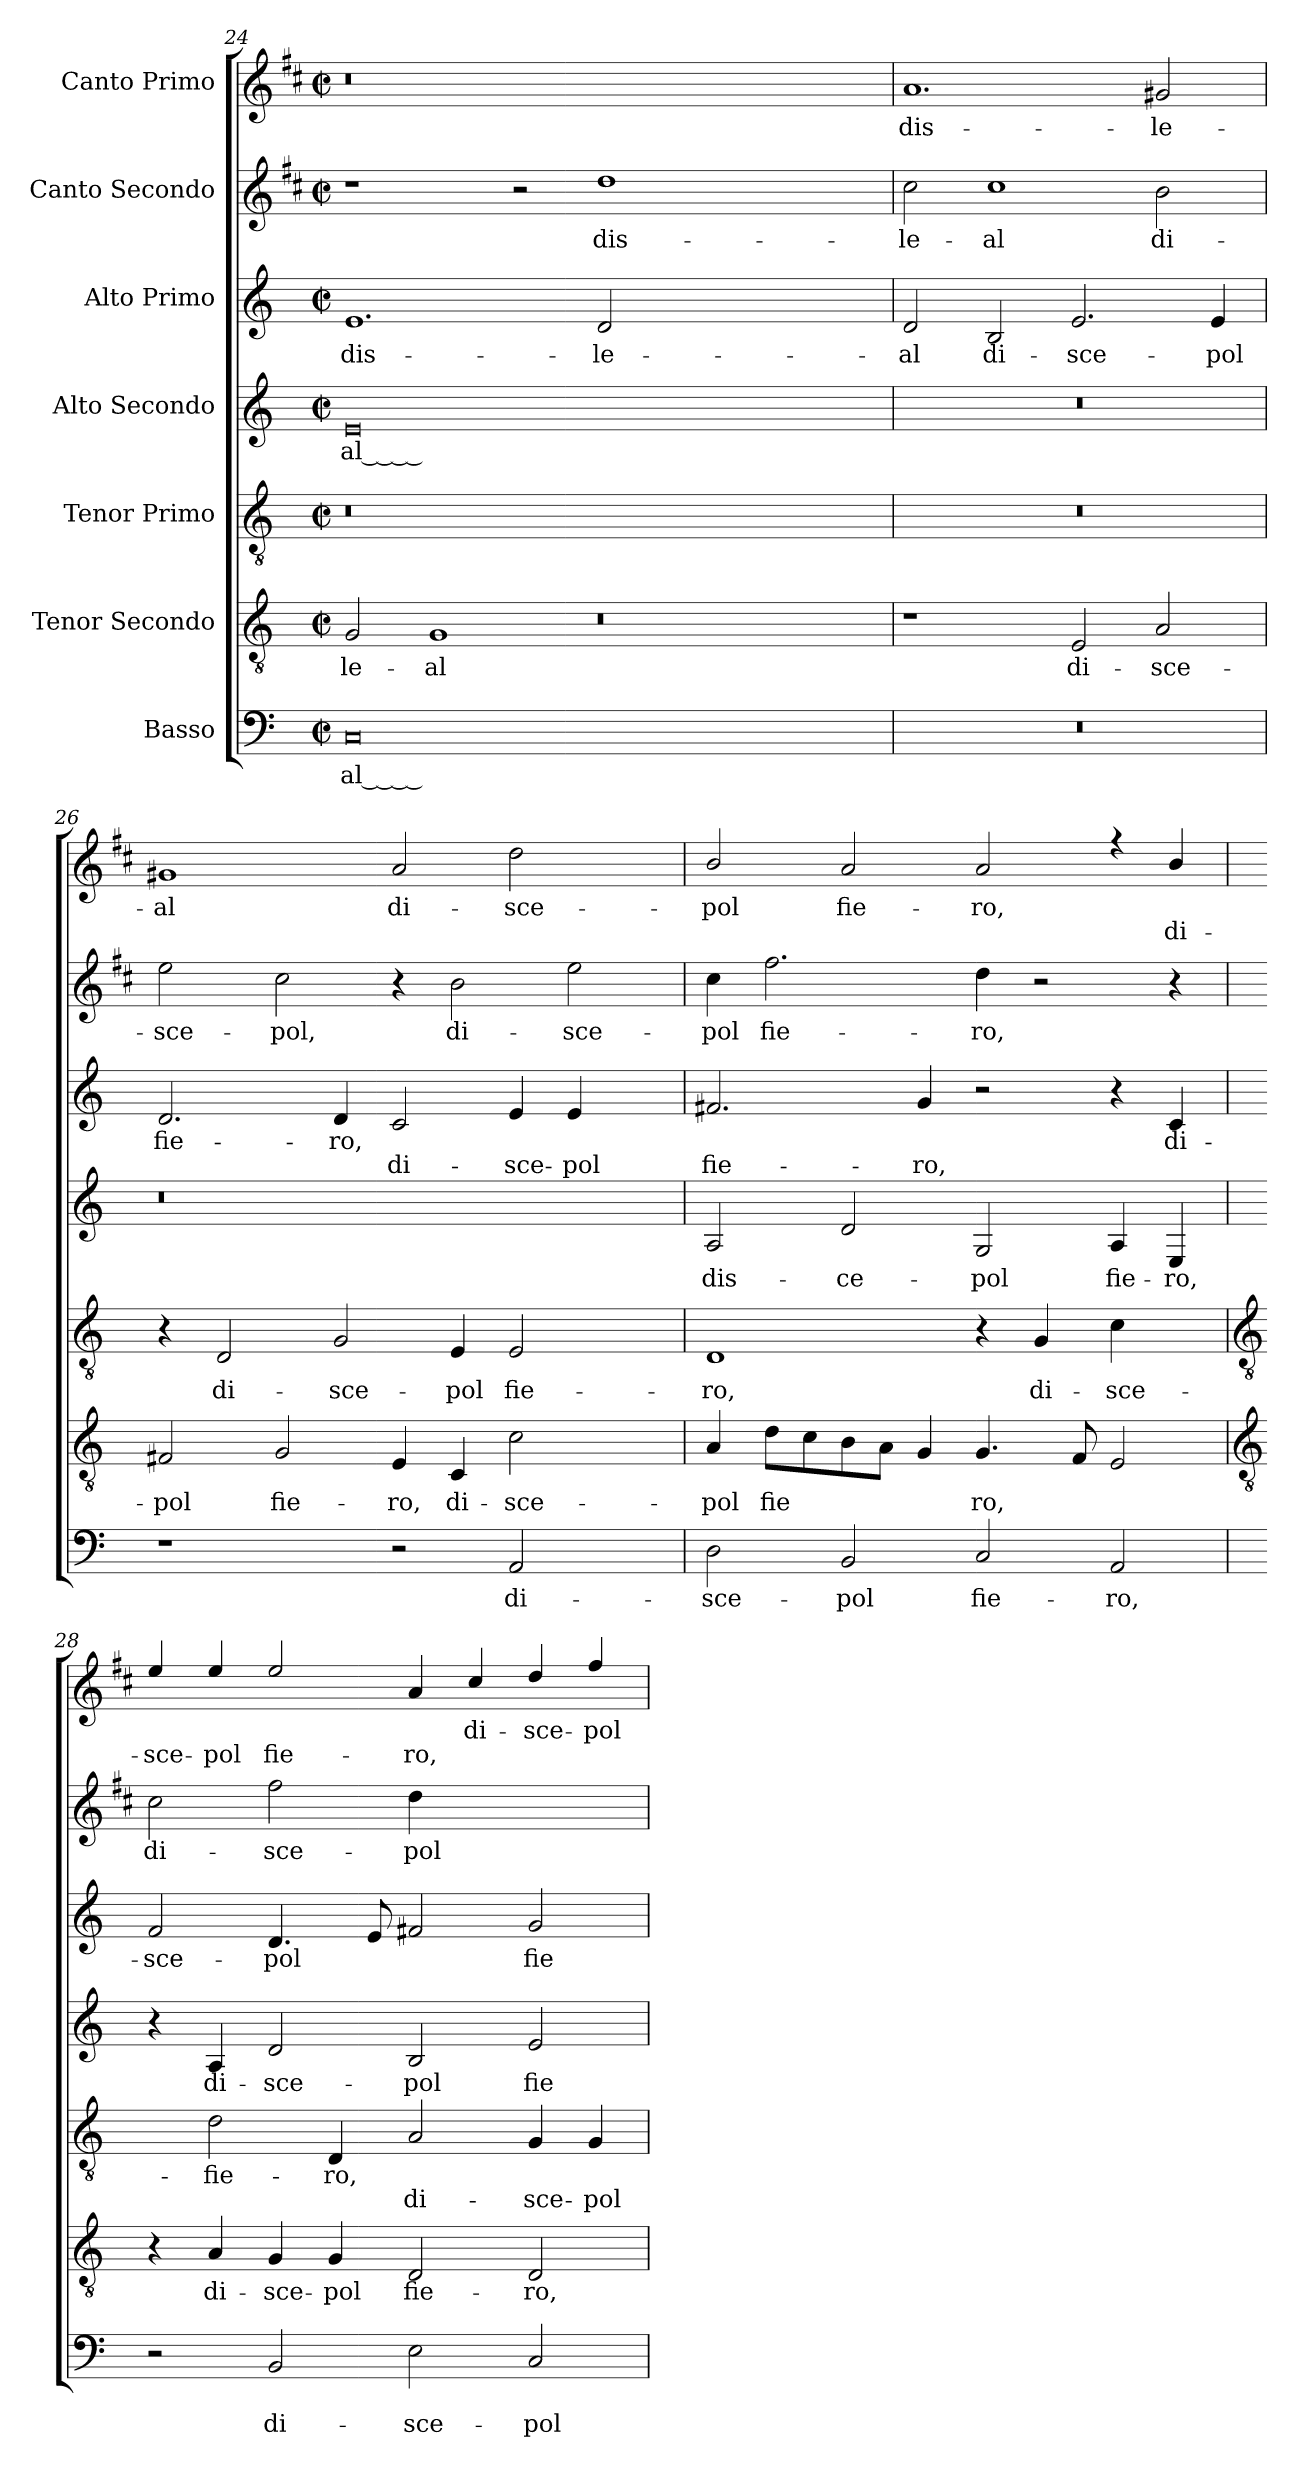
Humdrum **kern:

**kern	**text	**text	**kern	**text	**kern	**text	**text	**kern	**text	**kern	**text	**text	**kern	**text	**kern	**text	**text
*part7	*part7	*part7	*part6	*part6	*part5	*part5	*part5	*part4	*part4	*part3	*part3	*part3	*part2	*part2	*part1	*part1	*part1
*staff7	*staff7	*staff7	*staff6	*staff6	*staff5	*staff5	*staff5	*staff4	*staff4	*staff3	*staff3	*staff3	*staff2	*staff2	*staff1	*staff1	*staff1
*I"Basso	*	*	*I"Tenor Secondo	*	*I"Tenor Primo	*	*	*I"Alto Secondo	*	*I"Alto Primo	*	*	*I"Canto Secondo	*	*I"Canto Primo	*	*
*clefF4	*	*	*clefGv2	*	*clefGv2	*	*	*clefG2	*	*clefG2	*	*	*clefG2	*	*clefG2	*	*
*	*	*	*	*	*	*	*	*	*	*	*	*	*ITrd1c2	*	*ITrd1c2	*	*
*k[]	*	*	*k[]	*	*k[]	*	*	*k[]	*	*k[]	*	*	*k[]	*	*k[]	*	*
*C:	*	*	*C:	*	*C:	*	*	*C:	*	*C:	*	*	*C:	*	*C:	*	*
*M4/2	*	*	*M4/2	*	*M4/2	*	*	*M4/2	*	*M4/2	*	*	*M4/2	*	*M4/2	*	*
*met(c|)	*	*	*met(c|)	*	*met(c|)	*	*	*met(c|)	*	*met(c|)	*	*	*met(c|)	*	*met(c|)	*	*
=24A	=24A	=24A	=24A	=24A	=24A	=24A	=24A	=24A	=24A	=24A	=24A	=24A	=24A	=24A	=24A	=24A	=24A
!	!LO:LY:b	!	!	!LO:LY:b	!	!	!	!	!LO:LY:b	!	!LO:LY:b	!	!	!	!	!	!
*	*	*	*	*	*	*	*	*	*	*	*	*	*	*	*^	*	*
0C	-al_____	.	2G	-le-	0r	.	.	0e	-al_____	1.e	dis-	.	1r	.	0r	1ryy	.	.
!	!	!	!	!LO:LY:b	!	!	!	!	!	!	!	!	!	!	!	!	!	!
.	.	.	1G	-al	.	.	.	.	.	.	.	.	.	.	.	.	.	.
.	.	.	.	.	.	.	.	.	.	.	.	.	2r	.	.	2ryy	.	.
!	!	!	!	!	!	!	!	!	!	!	!LO:LY:b	!	!	!LO:LY:b	!	!	!	!
.	.	.	0r	.	.	.	.	.	.	2d	-le-	.	1cc	dis-	.	2ryy	.	.
1.ryy	.	.	.	.	1.ryy	.	.	1.ryy	.	1.ryy	.	.	.	.	1.ryy	1.ryy	.	.
.	.	.	.	.	.	.	.	.	.	.	.	.	1ryy	.	.	.	.	.
=25A	=25A	=25A	=25A	=25A	=25A	=25A	=25A	=25A	=25A	=25A	=25A	=25A	=25A	=25A	=25A	=25A	=25A	=25A
!	!	!	!	!	!	!	!	!	!	!	!LO:LY:b	!	!	!LO:LY:b	!	!	!LO:LY:b	!
0r	.	.	1r	.	0r	.	.	0r	.	2d	-al	.	2b	-le-	1.g	0ryy	dis-	.
!	!	!	!	!	!	!	!	!	!	!	!LO:LY:b	!	!	!LO:LY:b	!	!	!	!
.	.	.	.	.	.	.	.	.	.	2B	di-	.	1b	-al	.	.	.	.
!	!	!	!	!LO:LY:b	!	!	!	!	!	!	!LO:LY:b	!	!	!	!	!	!	!
.	.	.	2E	di-	.	.	.	.	.	2.e	-sce-	.	.	.	.	.	.	.
!	!	!	!	!LO:LY:b	!	!	!	!	!	!	!	!	!	!LO:LY:b	!	!	!LO:LY:b	!
.	.	.	2A	-sce-	.	.	.	.	.	.	.	.	2a	di-	2f#X	.	-le-	.
!	!	!	!	!	!	!	!	!	!	!	!LO:LY:b	!	!	!	!	!	!	!
.	.	.	.	.	.	.	.	.	.	4e	-pol	.	.	.	.	.	.	.
=26A	=26A	=26A	=26A	=26A	=26A	=26A	=26A	=26A	=26A	=26A	=26A	=26A	=26A	=26A	=26A	=26A	=26A	=26A
!	!	!	!	!LO:LY:b	!	!	!	!	!	!	!LO:LY:b	!	!	!LO:LY:b	!	!	!LO:LY:b	!
1r	.	.	2F#X	-pol	4r	.	.	0r	.	2.d	fie-	.	2dd	-sce-	1f#	0ryy	-al	.
!	!	!	!	!	!	!LO:LY:b	!	!	!	!	!	!	!	!	!	!	!	!
.	.	.	.	.	2D	di-	.	.	.	.	.	.	.	.	.	.	.	.
!	!	!	!	!LO:LY:b	!	!	!	!	!	!	!	!	!	!LO:LY:b	!	!	!	!
.	.	.	2G	fie-	.	.	.	.	.	.	.	.	2b	-pol,	.	.	.	.
!	!	!	!	!	!	!LO:LY:b	!	!	!	!	!LO:LY:b	!	!	!	!	!	!	!
.	.	.	.	.	2G	-sce-	.	.	.	4d	-ro,	.	.	.	.	.	.	.
!	!	!	!	!LO:LY:b	!	!	!	!	!	!	!	!LO:LY:b	!	!	!	!	!LO:LY:b	!
2r	.	.	4E	-ro,	.	.	.	.	.	2c	.	di-	4r	.	2g	.	di-	.
!	!	!	!	!LO:LY:b	!	!LO:LY:b	!	!	!	!	!	!	!	!LO:LY:b	!	!	!	!
.	.	.	4C	di-	4E	-pol	.	.	.	.	.	.	2a	di-	.	.	.	.
!	!LO:LY:b	!	!	!LO:LY:b	!	!LO:LY:b	!	!	!	!	!	!LO:LY:b	!	!	!	!	!LO:LY:b	!
2AA	di-	.	2c	-sce-	2E	fie-	.	.	.	4e	.	-sce-	.	.	2cc	.	-sce-	.
!	!	!	!	!	!	!	!	!	!	!	!	!LO:LY:b	!	!LO:LY:b	!	!	!	!
.	.	.	.	.	.	.	.	.	.	4e	.	-pol	2dd	-sce-	.	.	.	.
4ryy	.	.	4ryy	.	4ryy	.	.	4ryy	.	4ryy	.	.	.	.	4ryy	4ryy	.	.
=27A	=27A	=27A	=27A	=27A	=27A	=27A	=27A	=27A	=27A	=27A	=27A	=27A	=27A	=27A	=27A	=27A	=27A	=27A
!	!LO:LY:b	!	!	!LO:LY:b	!	!LO:LY:b	!	!	!LO:LY:b	!	!	!LO:LY:b	!	!LO:LY:b	!	!	!LO:LY:b	!
2D	-sce-	.	4A	-pol	1D	-ro,	.	2A	dis-	2.f#X	.	fie-	4b	-pol	2a	0ryy	-pol	.
!	!	!	!	!LO:LY:b	!	!	!	!	!	!	!	!	!	!LO:LY:b	!	!	!	!
.	.	.	8dL	fie	.	.	.	.	.	.	.	.	2.ee	fie-	.	.	.	.
.	.	.	8c	.	.	.	.	.	.	.	.	.	.	.	.	.	.	.
!	!LO:LY:b	!	!	!	!	!	!	!	!LO:LY:b	!	!	!	!	!	!	!	!LO:LY:b	!
2BB	-pol	.	8B	.	.	.	.	2d	-ce-	.	.	.	.	.	2g	.	fie-	.
.	.	.	8AJ	.	.	.	.	.	.	.	.	.	.	.	.	.	.	.
!	!	!	!	!	!	!	!	!	!	!	!	!LO:LY:b	!	!	!	!	!	!
.	.	.	4G	.	.	.	.	.	.	4g	.	-ro,	.	.	.	.	.	.
!	!LO:LY:b	!	!	!LO:LY:b	!	!	!	!	!LO:LY:b	!	!	!	!	!LO:LY:b	!	!	!LO:LY:b	!
2C	fie-	.	4.G	ro,	4r	.	.	2G	-pol	2r	.	.	4cc	-ro,	2g	.	-ro,	.
!	!	!	!	!	!	!LO:LY:b	!	!	!	!	!	!	!	!	!	!	!	!
.	.	.	.	.	4G	di-	.	.	.	.	.	.	2r	.	.	.	.	.
.	.	.	8F	.	.	.	.	.	.	.	.	.	.	.	.	.	.	.
!	!LO:LY:b	!	!	!	!	!LO:LY:b	!	!	!LO:LY:b	!	!	!	!	!	!	!	!	!
2AA	-ro,	.	2E	.	4c	-sce-	.	4A	fie-	4r	.	.	.	.	4r	.	.	.
!	!	!	!	!	!	!LO:LY:b	!	!	!LO:LY:b	!	!LO:LY:b	!	!	!	!	!	!	!LO:LY:b
.	.	.	.	.	[4Ayy	-pol	.	4E	-ro,	4c	di-	.	4r	.	4a	.	.	di-
!!LO:LB:g=z	!!
=28A	=28A	=28A	=28A	=28A	=28A	=28A	=28A	=28A	=28A	=28A	=28A	=28A	=28A	=28A	=28A	=28A	=28A	=28A
*	*	*	*clefGv2	*	*clefGv2	*	*	*	*	*	*	*	*	*	*	*	*	*
!	!	!	!	!	!	!LO:LY:b	!	!	!	!	!LO:LY:b	!	!	!LO:LY:b	!	!	!	!LO:LY:b
2r	.	.	4r	.	4Ayy]	__	.	4r	.	2f	-sce-	.	2b	di-	4dd	0ryy	.	-sce-
!	!	!	!	!LO:LY:b	!	!LO:LY:b	!	!	!LO:LY:b	!	!	!	!	!	!	!	!	!LO:LY:b
.	.	.	4A	di-	2d	fie-	.	4A	di-	.	.	.	.	.	4dd	.	.	-pol
!	!	!LO:LY:b	!	!LO:LY:b	!	!	!	!	!LO:LY:b	!	!LO:LY:b	!	!	!LO:LY:b	!	!	!	!LO:LY:b
2BB	.	di-	4G	-sce-	.	.	.	2d	-sce-	4.d	-pol	.	2ee	-sce-	2dd	.	.	fie-
!	!	!	!	!LO:LY:b	!	!LO:LY:b	!	!	!	!	!	!	!	!	!	!	!	!
.	.	.	4G	-pol	4D	-ro,	.	.	.	.	.	.	.	.	.	.	.	.
.	.	.	.	.	.	.	.	.	.	8e	.	.	.	.	.	.	.	.
!	!	!LO:LY:b	!	!LO:LY:b	!	!	!LO:LY:b	!	!LO:LY:b	!	!	!	!	!LO:LY:b	!	!	!	!LO:LY:b
2E	.	-sce-	2D	fie-	2A	.	di-	2B	-pol	2f#X	.	.	4cc	-pol	4g	.	.	-ro,
!	!	!	!	!	!	!	!	!	!	!	!	!	!	!	!	!	!LO:LY:b	!
.	.	.	.	.	.	.	.	.	.	.	.	.	2.ryy	.	4b	.	di-	.
!	!	!LO:LY:b	!	!LO:LY:b	!	!	!LO:LY:b	!	!LO:LY:b	!	!LO:LY:b	!	!	!	!	!	!LO:LY:b	!
2C	.	-pol	2D	-ro,	4G	.	-sce-	2e	fie-	2g	fie-	.	.	.	4cc	.	-sce-	.
!	!	!	!	!	!	!	!LO:LY:b	!	!	!	!	!	!	!	!	!	!LO:LY:b	!
.	.	.	.	.	4G	.	-pol	.	.	.	.	.	.	.	4ee	.	-pol	.
*	*	*	*	*	*	*	*	*	*	*	*	*	*	*	*v	*v	*	*
=	=	=	=	=	=	=	=	=	=	=	=	=	=	=	=	=	=
*-	*-	*-	*-	*-	*-	*-	*-	*-	*-	*-	*-	*-	*-	*-	*-	*-	*-
